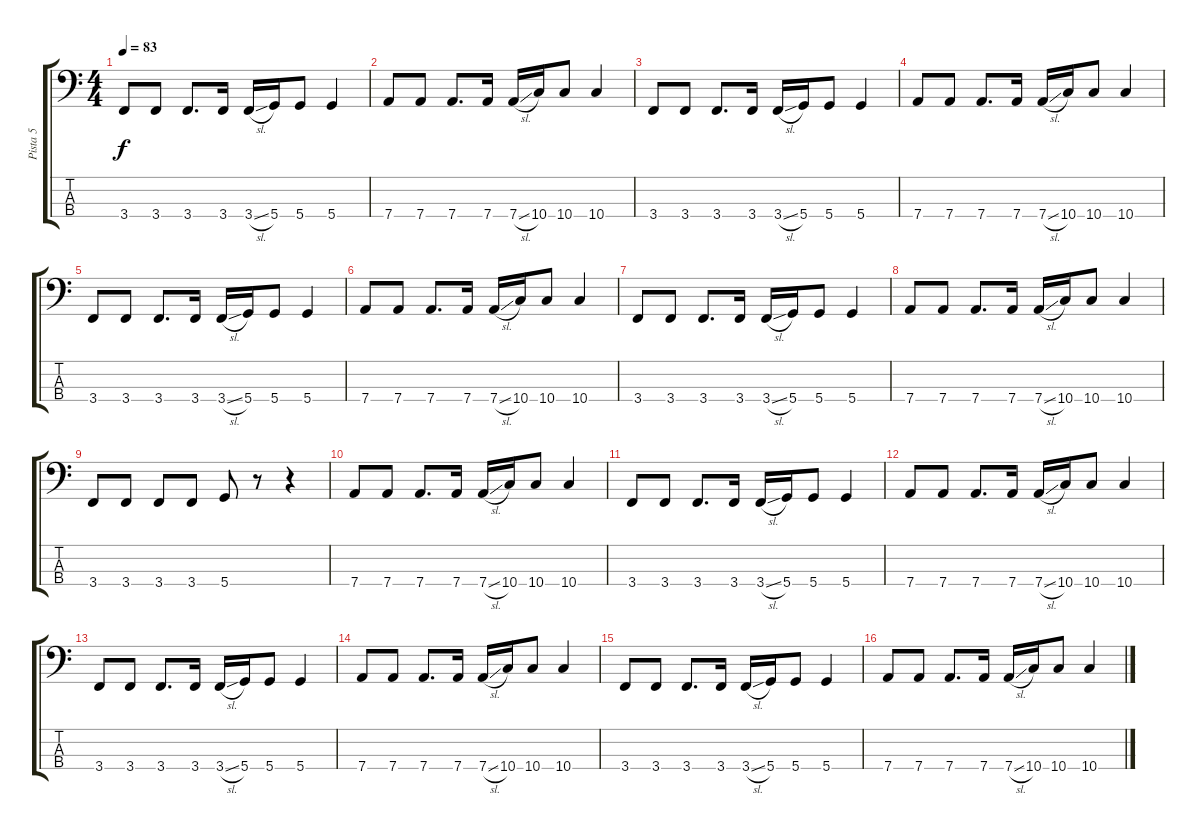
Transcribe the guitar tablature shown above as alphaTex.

\track ("Pista 5" "Pista 5") {instrument electricbassfinger}
\staff {score tabs}
\tuning (G2 D2 A1 D1) {hide}
\ts (4 4)
\tempo 83
\clef f4
\ks c
3.4.8{dy f} 3.4.8 3.4.8{d} 3.4.16 3.4{sl}.16 5.4.16 5.4.8 5.4.4 |
7.4.8 7.4.8 7.4.8{d} 7.4.16 7.4{sl}.16 10.4.16 10.4.8 10.4.4 |
3.4.8 3.4.8 3.4.8{d} 3.4.16 3.4{sl}.16 5.4.16 5.4.8 5.4.4 |
7.4.8 7.4.8 7.4.8{d} 7.4.16 7.4{sl}.16 10.4.16 10.4.8 10.4.4 |
3.4.8 3.4.8 3.4.8{d} 3.4.16 3.4{sl}.16 5.4.16 5.4.8 5.4.4 |
7.4.8 7.4.8 7.4.8{d} 7.4.16 7.4{sl}.16 10.4.16 10.4.8 10.4.4 |
3.4.8 3.4.8 3.4.8{d} 3.4.16 3.4{sl}.16 5.4.16 5.4.8 5.4.4 |
7.4.8 7.4.8 7.4.8{d} 7.4.16 7.4{sl}.16 10.4.16 10.4.8 10.4.4 |
3.4.8 3.4.8 3.4.8 3.4.8 5.4.8 r.8 r.4 |
7.4.8 7.4.8 7.4.8{d} 7.4.16 7.4{sl}.16 10.4.16 10.4.8 10.4.4 |
3.4.8 3.4.8 3.4.8{d} 3.4.16 3.4{sl}.16 5.4.16 5.4.8 5.4.4 |
7.4.8 7.4.8 7.4.8{d} 7.4.16 7.4{sl}.16 10.4.16 10.4.8 10.4.4 |
3.4.8 3.4.8 3.4.8{d} 3.4.16 3.4{sl}.16 5.4.16 5.4.8 5.4.4 |
7.4.8 7.4.8 7.4.8{d} 7.4.16 7.4{sl}.16 10.4.16 10.4.8 10.4.4 |
3.4.8 3.4.8 3.4.8{d} 3.4.16 3.4{sl}.16 5.4.16 5.4.8 5.4.4 |
7.4.8 7.4.8 7.4.8{d} 7.4.16 7.4{sl}.16 10.4.16 10.4.8 10.4.4
